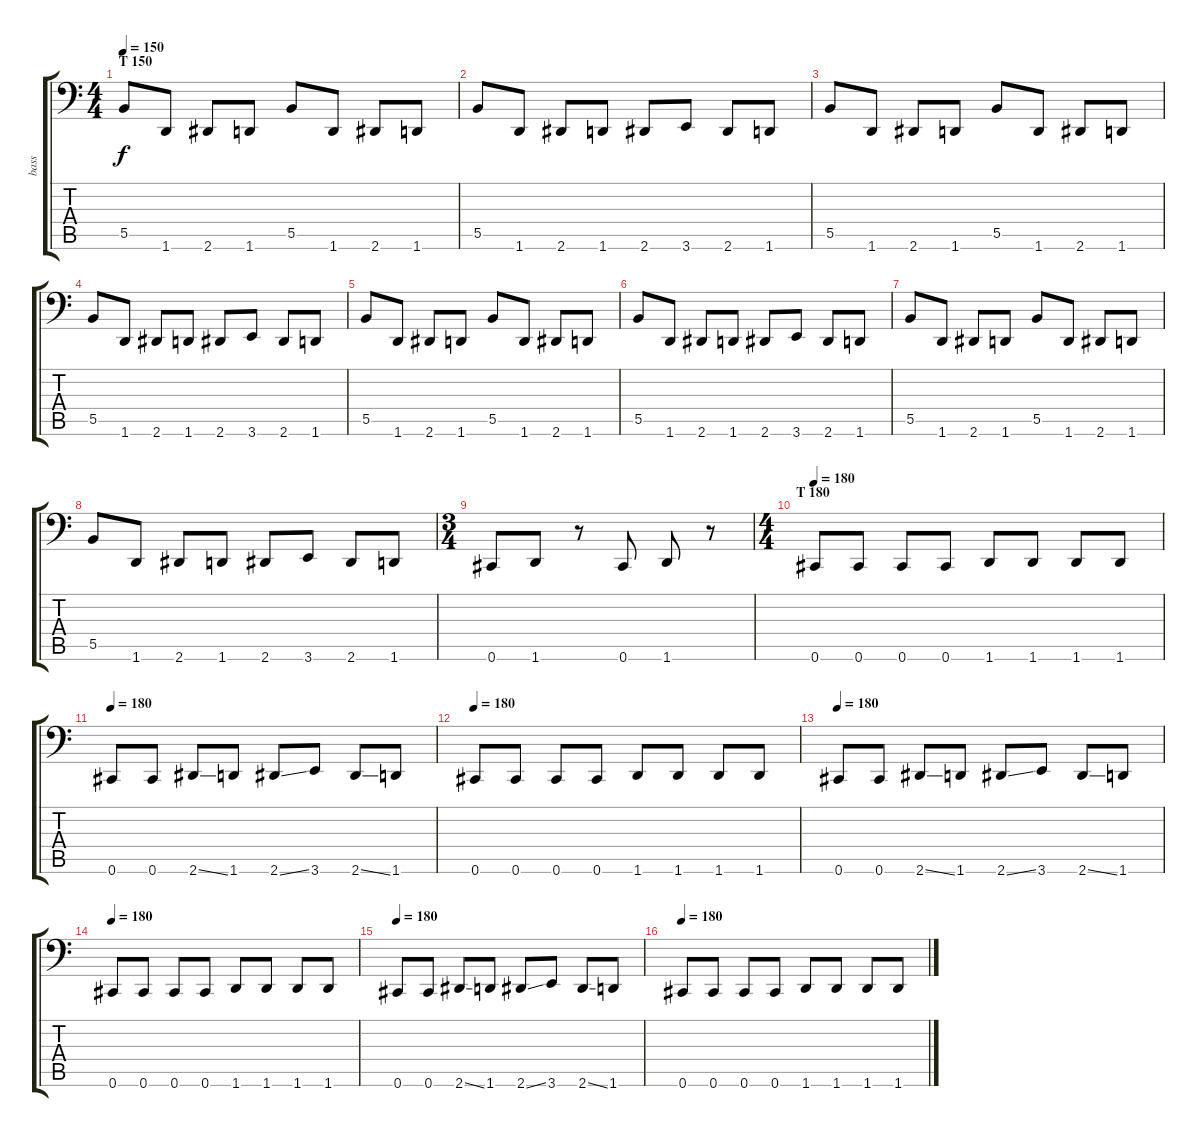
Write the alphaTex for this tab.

\track ("bass" "bass") {instrument electricbasspick}
\staff {score tabs}
\tuning (Db3 Ab2 E2 B1 Gb1 Db1) {hide}
\ts (4 4)
\section ("" "T 150")
\tempo 150
\clef f4
\ks c
5.5.8{dy f instrument electricbasspick} 1.6.8 2.6.8 1.6.8 5.5.8 1.6.8 2.6.8 1.6.8 |
5.5.8 1.6.8 2.6.8 1.6.8 2.6.8 3.6.8 2.6.8 1.6.8 |
5.5.8 1.6.8 2.6.8 1.6.8 5.5.8 1.6.8 2.6.8 1.6.8 |
5.5.8 1.6.8 2.6.8 1.6.8 2.6.8 3.6.8 2.6.8 1.6.8 |
5.5.8 1.6.8 2.6.8 1.6.8 5.5.8 1.6.8 2.6.8 1.6.8 |
5.5.8 1.6.8 2.6.8 1.6.8 2.6.8 3.6.8 2.6.8 1.6.8 |
5.5.8 1.6.8 2.6.8 1.6.8 5.5.8 1.6.8 2.6.8 1.6.8 |
5.5.8 1.6.8 2.6.8 1.6.8 2.6.8 3.6.8 2.6.8 1.6.8 |
\ts (3 4)
0.6.8 1.6.8 r.8 0.6.8 1.6.8 r.8 |
\ts (4 4)
\section ("" "T 180")
\tempo 180
0.6.8 0.6.8 0.6.8 0.6.8 1.6.8 1.6.8 1.6.8 1.6.8 |
\tempo 180
0.6.8 0.6.8 2.6{ss}.8 1.6.8 2.6{ss}.8 3.6.8 2.6{ss}.8 1.6.8 |
\tempo 180
0.6.8 0.6.8 0.6.8 0.6.8 1.6.8 1.6.8 1.6.8 1.6.8 |
\tempo 180
0.6.8 0.6.8 2.6{ss}.8 1.6.8 2.6{ss}.8 3.6.8 2.6{ss}.8 1.6.8 |
\tempo 180
0.6.8 0.6.8 0.6.8 0.6.8 1.6.8 1.6.8 1.6.8 1.6.8 |
\tempo 180
0.6.8 0.6.8 2.6{ss}.8 1.6.8 2.6{ss}.8 3.6.8 2.6{ss}.8 1.6.8 |
\tempo 180
0.6.8 0.6.8 0.6.8 0.6.8 1.6.8 1.6.8 1.6.8 1.6.8
